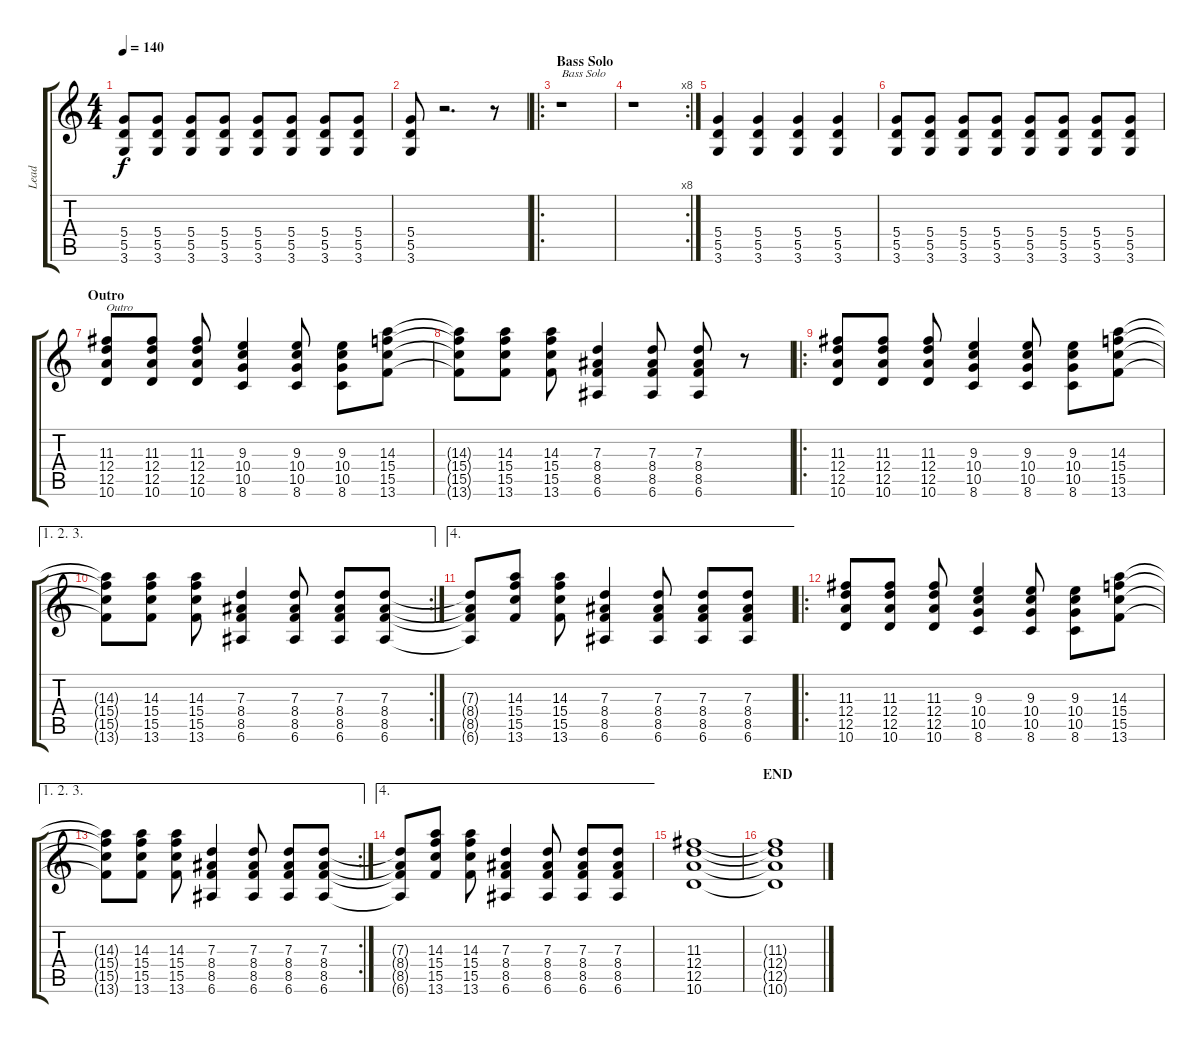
\track ("Lead" "Lead") {instrument distortionguitar}
\staff {score tabs}
\tuning (E4 B3 G3 D3 A2 E2) {hide}
\ts (4 4)
\tempo 140
\clef g2
\ks c
(5.4 5.5 3.6).8{dy f} (5.4 5.5 3.6).8 (5.4 5.5 3.6).8 (5.4 5.5 3.6).8 (5.4 5.5 3.6).8 (5.4 5.5 3.6).8 (5.4 5.5 3.6).8 (5.4 5.5 3.6).8 |
(5.4 5.5 3.6).8 r.2{d} r.8 |
\ro
\section ("" "Bass Solo")
r.1{txt "Bass Solo"} |
\rc 8
r.1 |
(5.4 5.5 3.6).4{volume 8 instrument distortionguitar} (5.4 5.5 3.6).4 (5.4 5.5 3.6).4 (5.4 5.5 3.6).4 |
(5.4 5.5 3.6).8 (5.4 5.5 3.6).8 (5.4 5.5 3.6).8 (5.4 5.5 3.6).8 (5.4 5.5 3.6).8 (5.4 5.5 3.6).8 (5.4 5.5 3.6).8 (5.4 5.5 3.6).8 |
\section ("" "Outro")
(11.3 12.4 12.5 10.6).8{txt "Outro" volume 10 balance 0} (11.3 12.4 12.5 10.6).8 (11.3 12.4 12.5 10.6).8 (9.3 10.4 10.5 8.6).4 (9.3 10.4 10.5 8.6).8 (9.3 10.4 10.5 8.6).8 (14.3 15.4 15.5 13.6).8 |
(14.3{t} 15.4{t} 15.5{t} 13.6{t}).8 (14.3 15.4 15.5 13.6).8 (14.3 15.4 15.5 13.6).8 (7.3 8.4 8.5 6.6).4 (7.3 8.4 8.5 6.6).8 (7.3 8.4 8.5 6.6).8 r.8 |
\ro
(11.3 12.4 12.5 10.6).8 (11.3 12.4 12.5 10.6).8 (11.3 12.4 12.5 10.6).8 (9.3 10.4 10.5 8.6).4 (9.3 10.4 10.5 8.6).8 (9.3 10.4 10.5 8.6).8 (14.3 15.4 15.5 13.6).8 |
\ae (1 2 3)
\rc 2
(14.3{t} 15.4{t} 15.5{t} 13.6{t}).8 (14.3 15.4 15.5 13.6).8 (14.3 15.4 15.5 13.6).8 (7.3 8.4 8.5 6.6).4 (7.3 8.4 8.5 6.6).8 (7.3 8.4 8.5 6.6).8 (7.3 8.4 8.5 6.6).8 |
\ae 4
(7.3{t} 8.4{t} 8.5{t} 6.6{t}).8 (14.3 15.4 15.5 13.6).8 (14.3 15.4 15.5 13.6).8 (7.3 8.4 8.5 6.6).4 (7.3 8.4 8.5 6.6).8 (7.3 8.4 8.5 6.6).8 (7.3 8.4 8.5 6.6).8 |
\ro
(11.3 12.4 12.5 10.6).8 (11.3 12.4 12.5 10.6).8 (11.3 12.4 12.5 10.6).8 (9.3 10.4 10.5 8.6).4 (9.3 10.4 10.5 8.6).8 (9.3 10.4 10.5 8.6).8 (14.3 15.4 15.5 13.6).8 |
\ae (1 2 3)
\rc 2
(14.3{t} 15.4{t} 15.5{t} 13.6{t}).8 (14.3 15.4 15.5 13.6).8 (14.3 15.4 15.5 13.6).8 (7.3 8.4 8.5 6.6).4 (7.3 8.4 8.5 6.6).8 (7.3 8.4 8.5 6.6).8 (7.3 8.4 8.5 6.6).8 |
\ae 4
(7.3{t} 8.4{t} 8.5{t} 6.6{t}).8 (14.3 15.4 15.5 13.6).8 (14.3 15.4 15.5 13.6).8 (7.3 8.4 8.5 6.6).4 (7.3 8.4 8.5 6.6).8 (7.3 8.4 8.5 6.6).8 (7.3 8.4 8.5 6.6).8 |
(11.3 12.4 12.5 10.6).1 |
\section ("" "END")
(11.3{t} 12.4{t} 12.5{t} 10.6{t}).1
